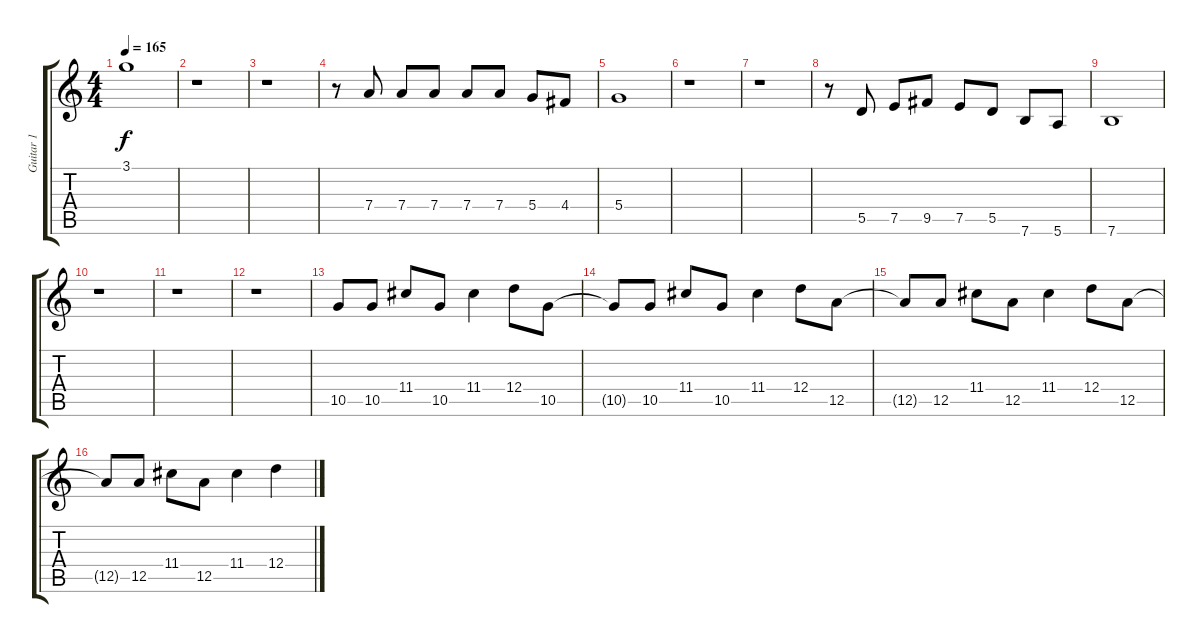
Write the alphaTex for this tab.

\track ("Guitar 1" "Guitar 1") {instrument overdrivenguitar}
\staff {score tabs}
\tuning (E4 B3 G3 D3 A2 E2) {hide}
\ts (4 4)
\tempo 165
\clef g2
\ks c
3.1{t}.1{dy f} |
r.1 |
r.1 |
r.8 7.4.8 7.4.8 7.4.8 7.4.8 7.4.8 5.4.8 4.4.8 |
5.4.1 |
r.1 |
r.1 |
r.8 5.5.8 7.5.8 9.5.8 7.5.8 5.5.8 7.6.8 5.6.8 |
7.6.1 |
r.1 |
r.1 |
r.1 |
10.5.8 10.5.8 11.4.8 10.5.8 11.4.4 12.4.8 10.5.8 |
10.5{t}.8 10.5.8 11.4.8 10.5.8 11.4.4 12.4.8 12.5.8 |
12.5{t}.8 12.5.8 11.4.8 12.5.8 11.4.4 12.4.8 12.5.8 |
12.5{t}.8 12.5.8 11.4.8 12.5.8 11.4.4 12.4.4
